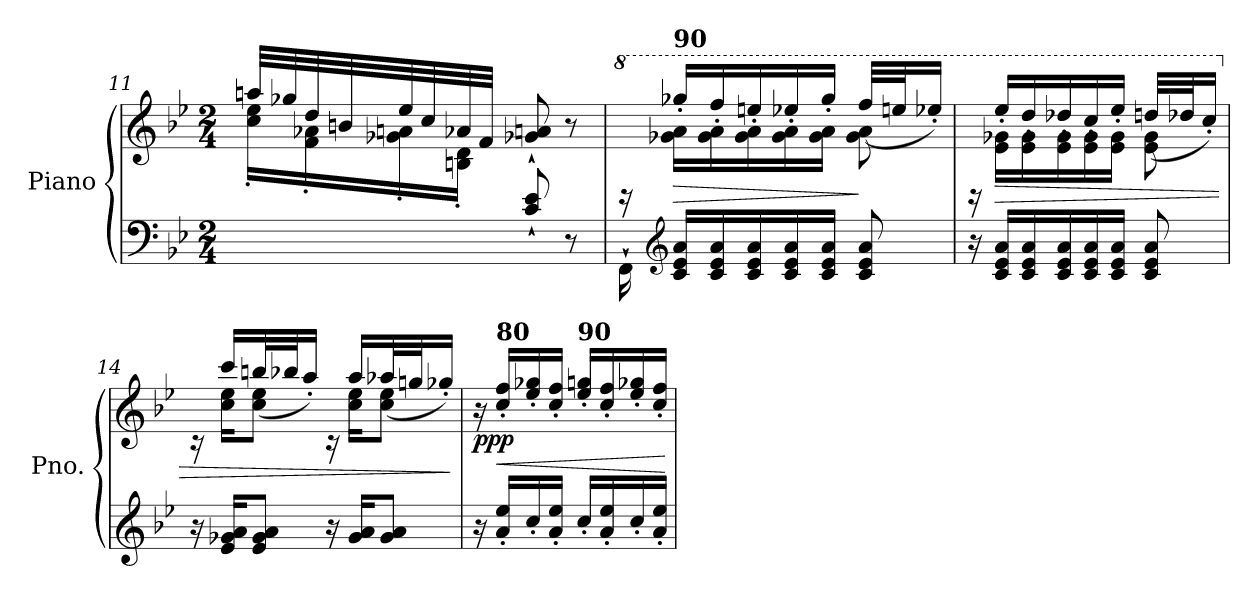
**kern	**kern	**dynam
*part1	*part1	*part1
*staff2	*staff1	*staff1/2
*I"Piano	*	*
*I'Pno.	*	*
*clefF4	*clefG2	*
*k[b-e-]	*k[b-e-]	*
*M2/4	*M2/4	*
=11	=11	=11
*	*^	*
4ryy	32aan/	16cc\' 16ee-\'	.
.	32gg-X/	.	.
.	32dd/	16f\' 16a-X\'	.
.	32bn/	.	.
.	32ee-/	16g-X\' 16an\'	.
.	32cc/	.	.
.	32a-X/	16Bn\' 16d\'JJ	.
.	32f/JJJ	.	.
8c/` 8e-/`	8g-X/` 8an/`	4ryy	.
8r	8r	.	.
!!LO:LB:g=z	!!
=12	=12	=12	=12
*	*8va	*	*
16FF`\	16rc	16ryy	.
*clefG2	*	*	*
!	!LO:TX:a:B:t=90	!	!
!	!	!	!LO:HP:b
16c/ 16e-/ 16a/LL	16gg-X\ 16aa\LL	16ggg-X'/LL	>
16c/ 16e-/ 16a/	16gg-\ 16aa\	16fff'/	.
16c/ 16e-/ 16a/	16gg-\ 16aa\	16eeen'/	.
16c/ 16e-/ 16a/	16gg-\ 16aa\	16eee-X'/	.
16c/ 16e-/ 16a/JJ	16gg-\ 16aa\JJ	16ggg-'/JJ	.
8c/ 8e-/ 8a/	8gg-\ 8aa\	(32fff/LLL	]
.	.	32eeen/J	.
.	.	16eee-X'/JJ)	.
=13	=13	=13	=13
16r	16rc	16ryy	.
!	!	!	!LO:HP:b
16c/ 16e-/ 16a/LL	16ee-\ 16gg-X\LL	16eee-'/LL	>
16c/ 16e-/ 16a/	16ee-\ 16gg-\	16ddd'/	.
16c/ 16e-/ 16a/	16ee-\ 16gg-\	16ddd-X'/	.
16c/ 16e-/ 16a/	16ee-\ 16gg-\	16ccc'/	.
16c/ 16e-/ 16a/JJ	16ee-\ 16gg-\JJ	16eee-'/JJ	.
8c/ 8e-/ 8a/	8ee-\ 8gg-\	(32dddn/LLL	.
.	.	32ddd-X/J	.
.	.	16ccc'/JJ)	.
=14	=14	=14	=14
*	*X8va	*	*
16r	16rc	16ryy	.
16e-/ 16g-X/ 16a/KL	16cc\ 16ee-\KL	16ccc'/LL	.
8e-/ 8g-/ 8a/J	8cc\ 8ee-\J	(32bbn/L	.
.	.	32bb-X/J	.
.	.	16aa'/JJ)	.
16r	16rc	16ryy	.
16g-/ 16a/KL	16cc\ 16ee-\KL	16aa'/LL	.
8g-/ 8a/J	8cc\ 8ee-\J	(32aa-X/L	.
.	.	32ggn/J	.
.	.	16gg-X'/JJ)	.
*	*v	*v	*
.	.	]
=15	=15	=15
!	!	!LO:DY:b
16r	16r	ppp
!	!LO:TX:a:B:t=80	!
!	!	!LO:HP:b
16a/' 16ee-/'LL	16cc/' 16ff/'LL	<
16cc'/	16ee-/' 16gg-X/'	.
16a/' 16ee-/'JJ	16cc/' 16ff/'JJ	.
!	!LO:TX:a:B:t=90	!
16cc'/LL	16ee-/' 16ggn/'LL	.
16a/' 16ee-/'	16cc/' 16ff/'	.
16cc'/	16ee-/' 16gg-X/'	.
16a/' 16ee-/'JJ	16cc/' 16ff/'JJ	.
.	.	[
=	=	=
*-	*-	*-
